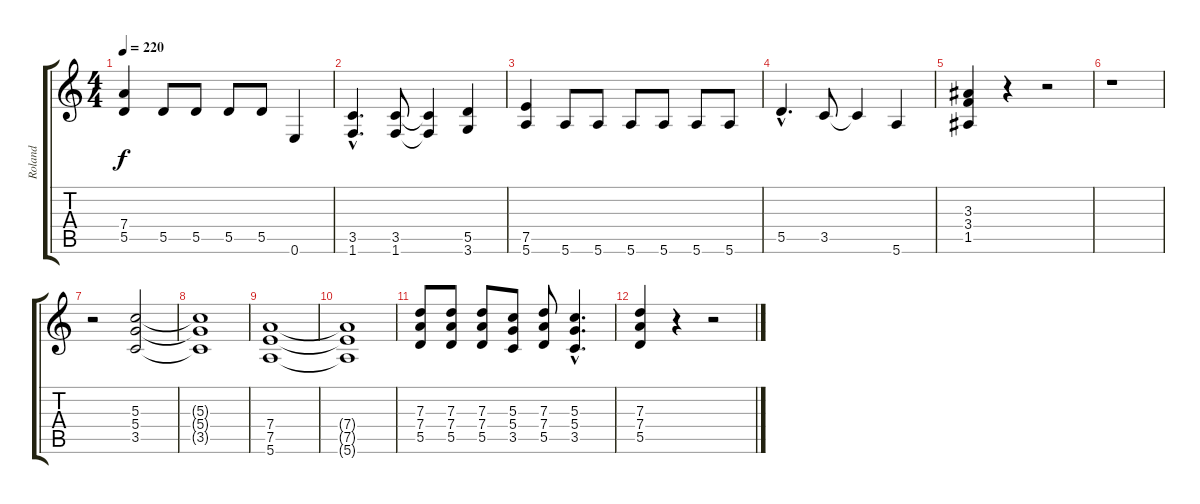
\track ("Roland" "Roland") {instrument distortionguitar}
\staff {score tabs}
\tuning (E4 B3 G3 D3 A2 E2) {hide}
\ts (4 4)
\tempo 220
\clef g2
\ks c
(7.4 5.5).4{dy f} 5.5.8 5.5.8 5.5.8 5.5.8 0.6.4 |
(3.5{hac} 1.6{hac}).4{d} (3.5 1.6).8 (3.5{t} 1.6{t}).4 (5.5 3.6).4 |
(7.5 5.6).4 5.6.8 5.6.8 5.6.8 5.6.8 5.6.8 5.6.8 |
5.5{hac}.4{d} 3.5.8 3.5{t}.4 5.6.4 |
(3.3 3.4 1.5).4 r.4 r.2 |
r.1 |
r.2 (5.3 5.4 3.5).2 |
(5.3{t} 5.4{t} 3.5{t}).1 |
(7.4 7.5 5.6).1 |
(7.4{t} 7.5{t} 5.6{t}).1 |
(7.3 7.4 5.5).8 (7.3 7.4 5.5).8 (7.3 7.4 5.5).8 (5.3 5.4 3.5).8 (7.3 7.4 5.5).8 (5.3{hac} 5.4{hac} 3.5{hac}).4{d} |
(7.3 7.4 5.5).4 r.4 r.2
